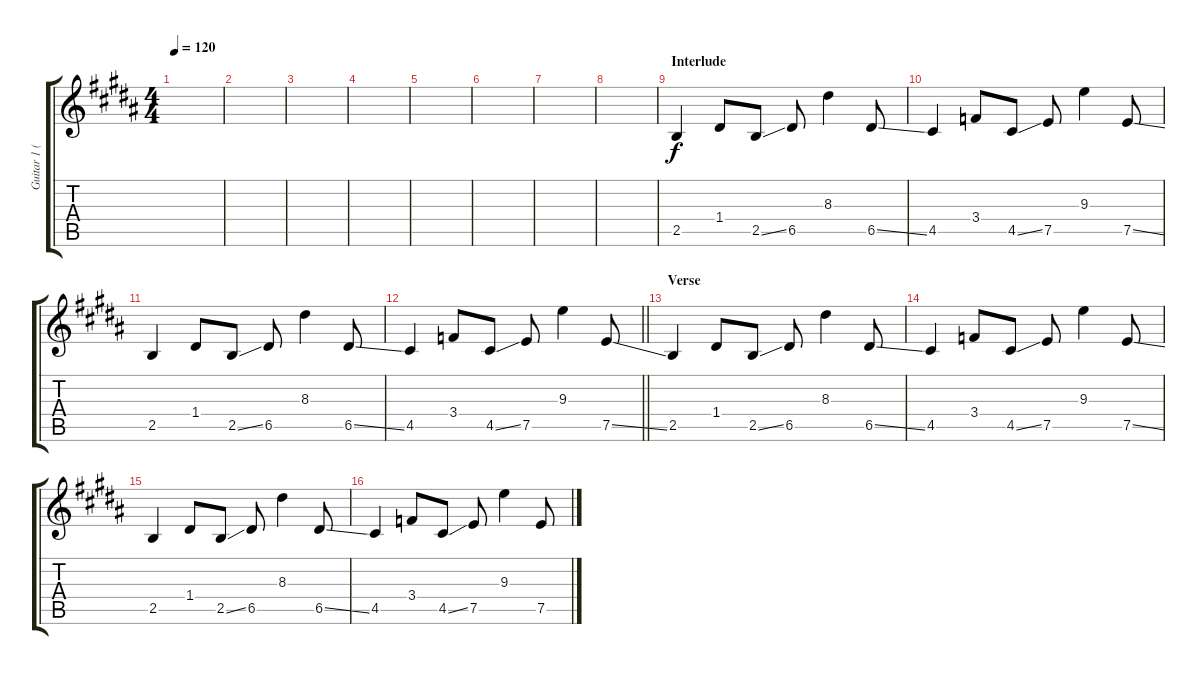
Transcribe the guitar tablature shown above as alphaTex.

\track ("Guitar 1 (w/ Bass Arrangement)" "Guitar 1 (") {instrument electricbassfinger}
\staff {score tabs}
\tuning (E4 B3 G3 D3 A2 E2) {hide}
\ts (4 4)
\tempo 120
\clef g2
\ks b
|
|
|
|
|
|
|
|
\section ("" "Interlude")
2.5.4 1.4.8 2.5{ss}.8 6.5.8 8.3.4 6.5{ss}.8 |
4.5.4 3.4.8 4.5{ss}.8 7.5.8 9.3.4 7.5{ss}.8 |
2.5.4 1.4.8 2.5{ss}.8 6.5.8 8.3.4 6.5{ss}.8 |
\barLineRight lightlight
4.5.4 3.4.8 4.5{ss}.8 7.5.8 9.3.4 7.5{ss}.8 |
\section ("" "Verse")
2.5.4 1.4.8 2.5{ss}.8 6.5.8 8.3.4 6.5{ss}.8 |
4.5.4 3.4.8 4.5{ss}.8 7.5.8 9.3.4 7.5{ss}.8 |
2.5.4 1.4.8 2.5{ss}.8 6.5.8 8.3.4 6.5{ss}.8 |
4.5.4 3.4.8 4.5{ss}.8 7.5.8 9.3.4 7.5{ss}.8
